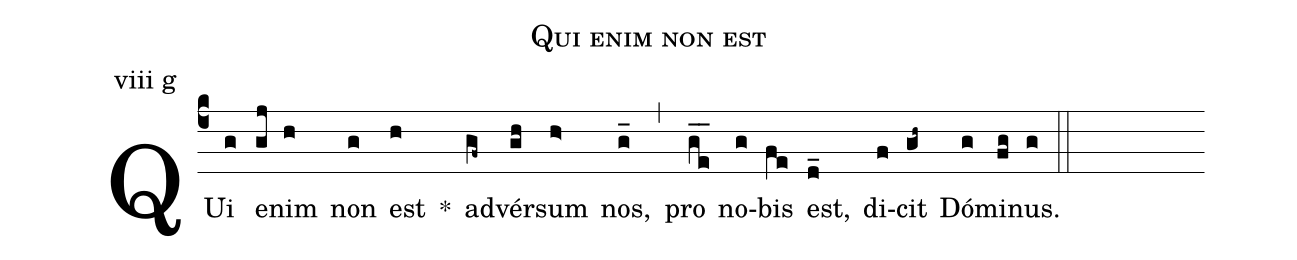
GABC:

name: Qui enim non est;
annotation: viii g;
mode: 8;
%%
(c4)
QUi(g) e(gj)nim(h) non(g) est(h) *()
ad(gf~)vér(gh)sum(h>) nos,(g_) (,)
pro(ge__) no(g)bis(fe) est,(d_) di(f)cit(gh~) Dó(g)mi(fg)nus.(g) (::)
